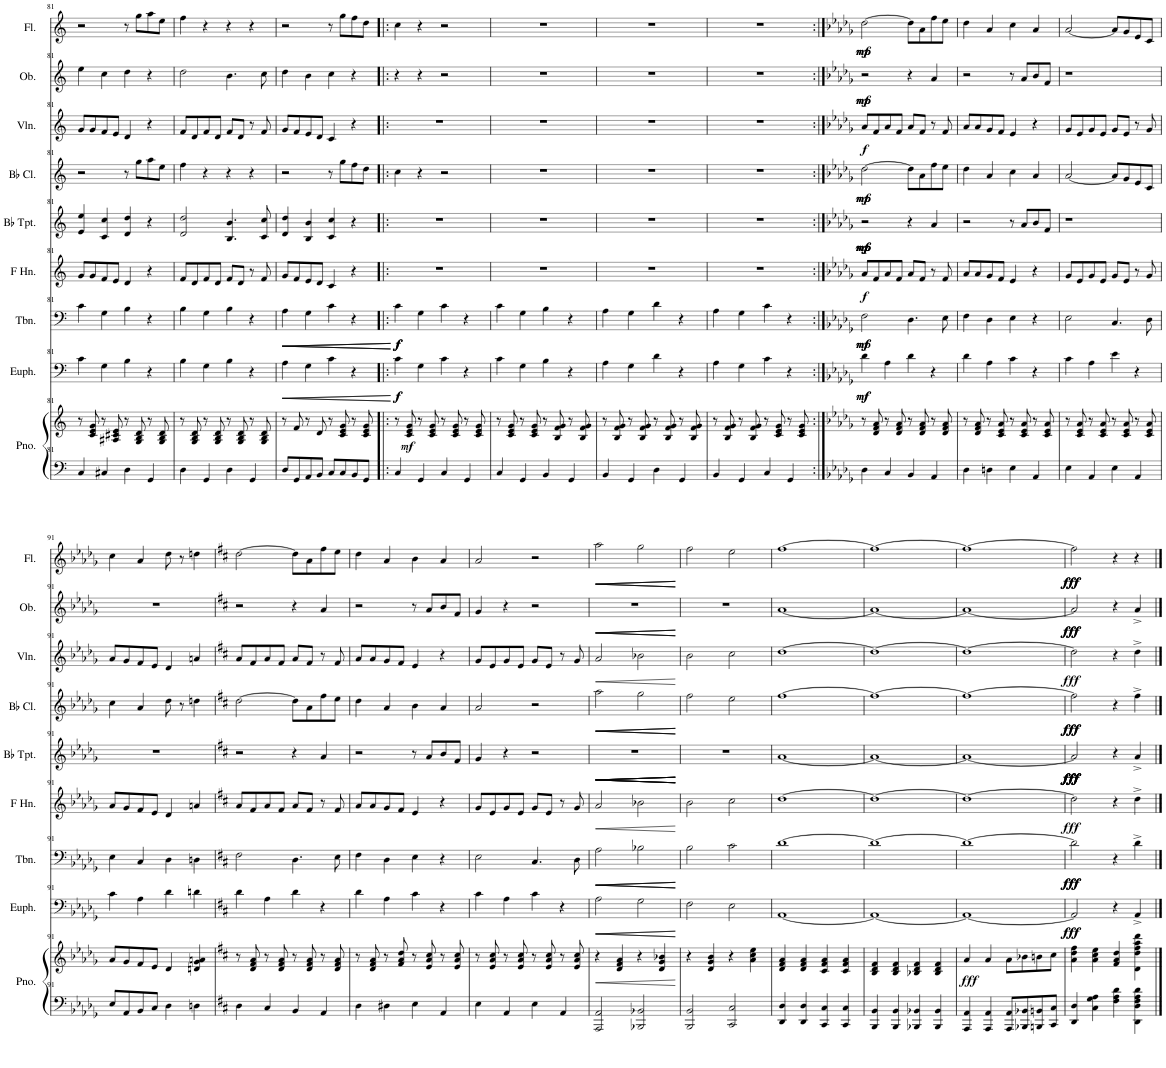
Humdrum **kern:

**kern	**kern	**dynam	**kern	**dynam	**kern	**dynam	**kern	**dynam	**kern	**dynam	**kern	**dynam	**kern	**dynam	**kern	**dynam	**kern	**dynam
*part9	*part9	*part9	*part8	*part8	*part7	*part7	*part6	*part6	*part5	*part5	*part4	*part4	*part3	*part3	*part2	*part2	*part1	*part1
*staff10	*staff9	*staff9/10	*staff8	*staff8	*staff7	*staff7	*staff6	*staff6	*staff5	*staff5	*staff4	*staff4	*staff3	*staff3	*staff2	*staff2	*staff1	*staff1
*I"Piano	*	*	*I"Euphonium	*	*I"Trombone	*	*I"Horn in F	*	*I"Bb Trumpet	*	*I"Bb Clarinet	*	*I"Violin	*	*I"Oboe	*	*I"Flute	*
*I'Pno.	*	*	*I'Euph.	*	*I'Tbn.	*	*	*	*I'Bb Tpt.	*	*I'Bb Cl.	*	*I'Vln.	*	*I'Ob.	*	*I'Fl.	*
!!LO:PB:g=z
*clefF4	*clefG2	*	*clefF4	*	*clefF4	*	*clefG2	*	*clefG2	*	*clefG2	*	*clefG2	*	*clefG2	*	*clefG2	*
*	*	*	*	*	*	*	*ITrd4c7	*	*ITrd1c2	*	*ITrd1c2	*	*	*	*	*	*	*
*k[]	*k[]	*	*k[]	*	*k[]	*	*k[]	*	*k[]	*	*k[]	*	*k[]	*	*k[]	*	*k[]	*
*M4/4	*M4/4	*	*M4/4	*	*M4/4	*	*M4/4	*	*M4/4	*	*M4/4	*	*M4/4	*	*M4/4	*	*M4/4	*
=81	=81	=81	=81	=81	=81	=81	=81	=81	=81	=81	=81	=81	=81	=81	=81	=81	=81	=81
4C/	8r	.	4c\	.	4c\	.	8g/L	.	4e/ 4ee/	.	2r	.	8g/L	.	4ee\	.	2r	.
.	8c/ 8e/ 8g/	.	.	.	.	.	8g/	.	.	.	.	.	8g/	.	.	.	.	.
4C#X/	8r	.	4G\	.	4G\	.	8f/	.	4c/ 4cc/	.	.	.	8f/	.	4cc\	.	.	.
.	8A#X/ 8c#X/ 8e/	.	.	.	.	.	8e/J	.	.	.	.	.	8e/J	.	.	.	.	.
4D\	8r	.	4B\	.	4B\	.	4d/	.	4d/ 4dd/	.	8r	.	4d/	.	4dd\	.	8r	.
.	8G/ 8B/ 8d/	.	.	.	.	.	.	.	.	.	8gg\L	.	.	.	.	.	8gg\L	.
4GG/	8r	.	4r	.	4r	.	4r	.	4r	.	8aa\	.	4r	.	4r	.	8aa\	.
.	8G/ 8B/ 8d/	.	.	.	.	.	.	.	.	.	8ee\J	.	.	.	.	.	8ee\J	.
=82	=82	=82	=82	=82	=82	=82	=82	=82	=82	=82	=82	=82	=82	=82	=82	=82	=82	=82
4D\	8r	.	4B\	.	4B\	.	8f/L	.	2d/ 2dd/	.	4ff\	.	8f/L	.	2dd\	.	4ff\	.
.	8G/ 8B/ 8d/	.	.	.	.	.	8d/	.	.	.	.	.	8d/	.	.	.	.	.
4GG/	8r	.	4G\	.	4G\	.	8f/	.	.	.	4r	.	8f/	.	.	.	4r	.
.	8G/ 8B/ 8d/	.	.	.	.	.	8d/J	.	.	.	.	.	8d/J	.	.	.	.	.
4D\	8r	.	4B\	.	4B\	.	8f/L	.	4.B/ 4.b/	.	4r	.	8f/L	.	4.b\	.	4r	.
.	8G/ 8B/ 8d/	.	.	.	.	.	8d/J	.	.	.	.	.	8d/J	.	.	.	.	.
4GG/	8r	.	4r	.	4r	.	8r	.	.	.	4r	.	8r	.	.	.	4r	.
.	8G/ 8B/ 8d/	.	.	.	.	.	8f/	.	8c/ 8cc/	.	.	.	8f/	.	8cc\	.	.	.
=83	=83	=83	=83	=83	=83	=83	=83	=83	=83	=83	=83	=83	=83	=83	=83	=83	=83	=83
!	!	!	!	!LO:HP:b	!	!LO:HP:b	!	!	!	!	!	!	!	!	!	!	!	!
8D/L	8r	.	4A\	<	4A\	<	8g/L	.	4d/ 4dd/	.	2r	.	8g/L	.	4dd\	.	2r	.
8GG/	8f/	.	.	.	.	.	8f/	.	.	.	.	.	8f/	.	.	.	.	.
!	!	!	!	!LO:HP:b	!	!LO:HP:b	!	!	!	!	!	!	!	!	!	!	!	!
8AA/	8r	.	4G\	<	4G\	<	8e/	.	4B/ 4b/	.	.	.	8e/	.	4b\	.	.	.
8BB/J	8d/	.	.	.	.	.	8d/J	.	.	.	.	.	8d/J	.	.	.	.	.
!	!	!	!	!	!	!LO:HP:b	!	!	!	!	!	!	!	!	!	!	!	!
8C/L	8r	.	4c\	.	4c\	<	4c/	.	4c/ 4cc/	.	8r	.	4c/	.	4cc\	.	8r	.
8C/	8c/ 8e/ 8g/	.	.	.	.	.	.	.	.	.	8gg\L	.	.	.	.	.	8gg\L	.
8BB/	8r	.	4r	.	4r	.	4r	.	4r	.	8ff\	.	4r	.	4r	.	8ff\	.
8GG/J	8c/ 8e/ 8g/	.	.	.	.	.	.	.	.	.	8dd\J	.	.	.	.	.	8dd\J	.
.	.	.	.	[ [	.	[ [ [	.	.	.	.	.	.	.	.	.	.	.	.
=84!|:	=84!|:	=84!|:	=84!|:	=84!|:	=84!|:	=84!|:	=84!|:	=84!|:	=84!|:	=84!|:	=84!|:	=84!|:	=84!|:	=84!|:	=84!|:	=84!|:	=84!|:	=84!|:
!	!	!	!	!LO:DY:b	!	!	!	!	!	!	!	!	!	!	!	!	!	!
!	!	!	!	!LO:DY:n=1:b	!	!LO:DY:b	!	!	!	!	!	!	!	!	!	!	!	!
!	!	!	!	!	!	!LO:DY:n=1:b	!	!	!	!	!	!	!	!	!	!	!	!
!	!	!	!	!	!	!LO:DY:n=2:b	!	!	!	!	!	!	!	!	!	!	!	!
4C/	8r	.	4c\	f f	4c\	f f f	1r	.	1r	.	4cc\	.	1r	.	4r	.	4cc\	.
!	!	!LO:DY:b	!	!	!	!	!	!	!	!	!	!	!	!	!	!	!	!
.	8c/ 8e/ 8g/	mf	.	.	.	.	.	.	.	.	.	.	.	.	.	.	.	.
4GG/	8r	.	4G\	.	4G\	.	.	.	.	.	4r	.	.	.	4r	.	4r	.
.	8c/ 8e/ 8g/	.	.	.	.	.	.	.	.	.	.	.	.	.	.	.	.	.
4C/	8r	.	4c\	.	4c\	.	.	.	.	.	2r	.	.	.	2r	.	2r	.
.	8c/ 8e/ 8g/	.	.	.	.	.	.	.	.	.	.	.	.	.	.	.	.	.
4GG/	8r	.	4r	.	4r	.	.	.	.	.	.	.	.	.	.	.	.	.
.	8c/ 8e/ 8g/	.	.	.	.	.	.	.	.	.	.	.	.	.	.	.	.	.
=85	=85	=85	=85	=85	=85	=85	=85	=85	=85	=85	=85	=85	=85	=85	=85	=85	=85	=85
4C/	8r	.	4c\	.	4c\	.	1r	.	1r	.	1r	.	1r	.	1r	.	1r	.
.	8c/ 8e/ 8g/	.	.	.	.	.	.	.	.	.	.	.	.	.	.	.	.	.
4GG/	8r	.	4G\	.	4G\	.	.	.	.	.	.	.	.	.	.	.	.	.
.	8c/ 8e/ 8g/	.	.	.	.	.	.	.	.	.	.	.	.	.	.	.	.	.
4BB/	8r	.	4B\	.	4B\	.	.	.	.	.	.	.	.	.	.	.	.	.
.	8B/ 8f/ 8g/	.	.	.	.	.	.	.	.	.	.	.	.	.	.	.	.	.
4GG/	8r	.	4r	.	4r	.	.	.	.	.	.	.	.	.	.	.	.	.
.	8B/ 8f/ 8g/	.	.	.	.	.	.	.	.	.	.	.	.	.	.	.	.	.
=86	=86	=86	=86	=86	=86	=86	=86	=86	=86	=86	=86	=86	=86	=86	=86	=86	=86	=86
4BB/	8r	.	4A\	.	4A\	.	1r	.	1r	.	1r	.	1r	.	1r	.	1r	.
.	8B/ 8f/ 8g/	.	.	.	.	.	.	.	.	.	.	.	.	.	.	.	.	.
4GG/	8r	.	4G\	.	4G\	.	.	.	.	.	.	.	.	.	.	.	.	.
.	8B/ 8f/ 8g/	.	.	.	.	.	.	.	.	.	.	.	.	.	.	.	.	.
4D\	8r	.	4d\	.	4d\	.	.	.	.	.	.	.	.	.	.	.	.	.
.	8B/ 8f/ 8g/	.	.	.	.	.	.	.	.	.	.	.	.	.	.	.	.	.
4GG/	8r	.	4r	.	4r	.	.	.	.	.	.	.	.	.	.	.	.	.
.	8B/ 8f/ 8g/	.	.	.	.	.	.	.	.	.	.	.	.	.	.	.	.	.
=87	=87	=87	=87	=87	=87	=87	=87	=87	=87	=87	=87	=87	=87	=87	=87	=87	=87	=87
4BB/	8r	.	4A\	.	4A\	.	1r	.	1r	.	1r	.	1r	.	1r	.	1r	.
.	8B/ 8f/ 8g/	.	.	.	.	.	.	.	.	.	.	.	.	.	.	.	.	.
4GG/	8r	.	4G\	.	4G\	.	.	.	.	.	.	.	.	.	.	.	.	.
.	8B/ 8f/ 8g/	.	.	.	.	.	.	.	.	.	.	.	.	.	.	.	.	.
4C/	8r	.	4c\	.	4c\	.	.	.	.	.	.	.	.	.	.	.	.	.
.	8c/ 8e/ 8g/	.	.	.	.	.	.	.	.	.	.	.	.	.	.	.	.	.
4GG/	8r	.	4r	.	4r	.	.	.	.	.	.	.	.	.	.	.	.	.
.	8c/ 8e/ 8g/	.	.	.	.	.	.	.	.	.	.	.	.	.	.	.	.	.
=88:|!	=88:|!	=88:|!	=88:|!	=88:|!	=88:|!	=88:|!	=88:|!	=88:|!	=88:|!	=88:|!	=88:|!	=88:|!	=88:|!	=88:|!	=88:|!	=88:|!	=88:|!	=88:|!
*k[b-e-a-d-g-]	*k[b-e-a-d-g-]	*	*k[b-e-a-d-g-]	*	*k[b-e-a-d-g-]	*	*k[b-e-a-d-g-]	*	*k[b-e-a-d-g-]	*	*k[b-e-a-d-g-]	*	*k[b-e-a-d-g-]	*	*k[b-e-a-d-g-]	*	*k[b-e-a-d-g-]	*
!	!	!	!	!LO:DY:b	!	!	!	!	!	!	!	!	!	!	!	!	!	!
!	!	!	!	!LO:DY:n=1:b	!	!LO:DY:b	!	!	!	!	!	!	!	!	!	!	!	!
!	!	!	!	!	!	!LO:DY:n=1:b	!	!	!	!	!	!	!	!	!	!	!	!
!	!	!	!	!	!	!LO:DY:n=2:b	!	!LO:DY:b	!	!LO:DY:b	!	!	!	!	!	!	!	!
!	!	!	!	!	!	!	!	!	!	!LO:DY:n=1:b	!	!	!	!	!	!	!	!
!	!	!	!	!	!	!	!	!	!	!LO:DY:n=2:b	!	!	!	!	!	!	!	!
!	!	!	!	!	!	!	!	!	!	!LO:DY:n=3:b	!	!	!	!	!	!	!	!
!	!	!	!	!	!	!	!	!	!	!LO:DY:n=4:b	!	!	!	!	!	!	!	!
!	!	!	!	!	!	!	!	!	!	!LO:DY:n=5:b	!	!LO:DY:b	!	!	!	!	!	!
!	!	!	!	!	!	!	!	!	!	!	!	!LO:DY:n=1:b	!	!	!	!	!	!
!	!	!	!	!	!	!	!	!	!	!	!	!LO:DY:n=2:b	!	!LO:DY:b	!	!LO:DY:b	!	!
!	!	!	!	!	!	!	!	!	!	!	!	!	!	!	!	!LO:DY:n=1:b	!	!
!	!	!	!	!	!	!	!	!	!	!	!	!	!	!	!	!LO:DY:n=2:b	!	!LO:DY:b
!	!	!	!	!	!	!	!	!	!	!	!	!	!	!	!	!	!	!LO:DY:n=1:b
!	!	!	!	!	!	!	!	!	!	!	!	!	!	!	!	!	!	!LO:DY:n=2:b
4D-\	8r	.	4d-\	mf mf	2F\	mf mp mf	8a-/L	f	2r	mf mp mp mf mp mp	[2dd-\	mp mf mp	8a-/L	f	2r	mf mp mp	[2dd-\	mp mf mp
.	8d-/ 8f/ 8a-/	.	.	.	.	.	8f/	.	.	.	.	.	8f/	.	.	.	.	.
4C/	8r	.	4A-\	.	.	.	8a-/	.	.	.	.	.	8a-/	.	.	.	.	.
.	8d-/ 8f/ 8a-/	.	.	.	.	.	8f/J	.	.	.	.	.	8f/J	.	.	.	.	.
4BB-/	8r	.	4d-\	.	4.D-\	.	8a-/L	.	4r	.	8dd-\L]	.	8a-/L	.	4r	.	8dd-\L]	.
.	8d-/ 8f/ 8a-/	.	.	.	.	.	8f/J	.	.	.	8a-\	.	8f/J	.	.	.	8a-\	.
4AA-/	8r	.	4r	.	.	.	8r	.	4a-/	.	8ff\	.	8r	.	4a-/	.	8ff\	.
.	8d-/ 8f/ 8a-/	.	.	.	8E-\	.	8f/	.	.	.	8ee-\J	.	8f/	.	.	.	8ee-\J	.
=89	=89	=89	=89	=89	=89	=89	=89	=89	=89	=89	=89	=89	=89	=89	=89	=89	=89	=89
4D-\	8r	.	4d-\	.	4F\	.	8a-/L	.	2r	.	4dd-\	.	8a-/L	.	2r	.	4dd-\	.
.	8d-/ 8f/ 8a-/	.	.	.	.	.	8a-/	.	.	.	.	.	8a-/	.	.	.	.	.
4Dn\	8r	.	4A-\	.	4D-\	.	8g-/	.	.	.	4a-/	.	8g-/	.	.	.	4a-/	.
.	8c/ 8e-/ 8a-/	.	.	.	.	.	8f/J	.	.	.	.	.	8f/J	.	.	.	.	.
4E-\	8r	.	4c\	.	4E-\	.	4e-/	.	8r	.	4cc\	.	4e-/	.	8r	.	4cc\	.
.	8c/ 8e-/ 8a-/	.	.	.	.	.	.	.	8a-/L	.	.	.	.	.	8a-/L	.	.	.
4AA-/	8r	.	4r	.	4r	.	4r	.	8b-/	.	4a-/	.	4r	.	8b-/	.	4a-/	.
.	8c/ 8e-/ 8a-/	.	.	.	.	.	.	.	8f/J	.	.	.	.	.	8f/J	.	.	.
=90	=90	=90	=90	=90	=90	=90	=90	=90	=90	=90	=90	=90	=90	=90	=90	=90	=90	=90
4E-\	8r	.	4c\	.	2E-\	.	8g-/L	.	1r	.	[2a-/	.	8g-/L	.	1r	.	[2a-/	.
.	8c/ 8e-/ 8a-/	.	.	.	.	.	8e-/	.	.	.	.	.	8e-/	.	.	.	.	.
4AA-/	8r	.	4A-\	.	.	.	8g-/	.	.	.	.	.	8g-/	.	.	.	.	.
.	8c/ 8e-/ 8a-/	.	.	.	.	.	8e-/J	.	.	.	.	.	8e-/J	.	.	.	.	.
4E-\	8r	.	4e-\	.	4.C/	.	8g-/L	.	.	.	8a-/L]	.	8g-/L	.	.	.	8a-/L]	.
.	8c/ 8e-/ 8a-/	.	.	.	.	.	8e-/J	.	.	.	8g-/	.	8e-/J	.	.	.	8g-/	.
4AA-/	8r	.	4r	.	.	.	8r	.	.	.	8e-/	.	8r	.	.	.	8e-/	.
.	8c/ 8e-/ 8a-/	.	.	.	8D-\	.	8g-/	.	.	.	8c/J	.	8g-/	.	.	.	8c/J	.
!!LO:LB:g=z
=91	=91	=91	=91	=91	=91	=91	=91	=91	=91	=91	=91	=91	=91	=91	=91	=91	=91	=91
8E-/L	8a-/L	.	4c\	.	4E-\	.	8a-/L	.	1r	.	4cc\	.	8a-/L	.	1r	.	4cc\	.
8AA-/	8g-/	.	.	.	.	.	8g-/	.	.	.	.	.	8g-/	.	.	.	.	.
8BB-/	8f/	.	4A-\	.	4C/	.	8f/	.	.	.	4a-/	.	8f/	.	.	.	4a-/	.
8C/J	8e-/J	.	.	.	.	.	8e-/J	.	.	.	.	.	8e-/J	.	.	.	.	.
4D-\	4d-/	.	4d-\	.	4D-\	.	4d-/	.	.	.	8dd-\	.	4d-/	.	.	.	8dd-\	.
.	.	.	.	.	.	.	.	.	.	.	8r	.	.	.	.	.	8r	.
4Dn\	4dn/ 4g-/ 4an/	.	4dn\	.	4Dn\	.	4an/	.	.	.	4ddn\	.	4an/	.	.	.	4ddn\	.
=92	=92	=92	=92	=92	=92	=92	=92	=92	=92	=92	=92	=92	=92	=92	=92	=92	=92	=92
*k[f#c#]	*k[f#c#]	*	*k[f#c#]	*	*k[f#c#]	*	*k[f#c#]	*	*k[f#c#]	*	*k[f#c#]	*	*k[f#c#]	*	*k[f#c#]	*	*k[f#c#]	*
4D\	8r	.	4d\	.	2F#\	.	8a/L	.	2r	.	[2dd\	.	8a/L	.	2r	.	[2dd\	.
.	8d/ 8f#/ 8a/	.	.	.	.	.	8f#/	.	.	.	.	.	8f#/	.	.	.	.	.
4C#/	8r	.	4A\	.	.	.	8a/	.	.	.	.	.	8a/	.	.	.	.	.
.	8d/ 8f#/ 8a/	.	.	.	.	.	8f#/J	.	.	.	.	.	8f#/J	.	.	.	.	.
4BB/	8r	.	4d\	.	4.D\	.	8a/L	.	4r	.	8dd\L]	.	8a/L	.	4r	.	8dd\L]	.
.	8d/ 8f#/ 8a/	.	.	.	.	.	8f#/J	.	.	.	8a\	.	8f#/J	.	.	.	8a\	.
4AA/	8r	.	4r	.	.	.	8r	.	4a/	.	8ff#\	.	8r	.	4a/	.	8ff#\	.
.	8d/ 8f#/ 8a/	.	.	.	8E\	.	8f#/	.	.	.	8ee\J	.	8f#/	.	.	.	8ee\J	.
=93	=93	=93	=93	=93	=93	=93	=93	=93	=93	=93	=93	=93	=93	=93	=93	=93	=93	=93
4D\	8r	.	4d\	.	4F#\	.	8a/L	.	2r	.	4dd\	.	8a/L	.	2r	.	4dd\	.
.	8d/ 8f#/ 8a/	.	.	.	.	.	8a/	.	.	.	.	.	8a/	.	.	.	.	.
4D#X\	8r	.	4A\	.	4D\	.	8g/	.	.	.	4a/	.	8g/	.	.	.	4a/	.
.	8f#/ 8a/ 8dd/	.	.	.	.	.	8f#/J	.	.	.	.	.	8f#/J	.	.	.	.	.
4E\	8r	.	4c#\	.	4E\	.	4e/	.	8r	.	4b\	.	4e/	.	8r	.	4b\	.
.	8e/ 8a/ 8cc#/	.	.	.	.	.	.	.	8a/L	.	.	.	.	.	8a/L	.	.	.
4AA/	8r	.	4r	.	4r	.	4r	.	8b/	.	4a/	.	4r	.	8b/	.	4a/	.
.	8e/ 8a/ 8cc#/	.	.	.	.	.	.	.	8f#/J	.	.	.	.	.	8f#/J	.	.	.
=94	=94	=94	=94	=94	=94	=94	=94	=94	=94	=94	=94	=94	=94	=94	=94	=94	=94	=94
4E\	8r	.	4c#\	.	2E\	.	8g/L	.	4g/	.	2a/	.	8g/L	.	4g/	.	2a/	.
.	8e/ 8a/ 8cc#/	.	.	.	.	.	8e/	.	.	.	.	.	8e/	.	.	.	.	.
4AA/	8r	.	4A\	.	.	.	8g/	.	4r	.	.	.	8g/	.	4r	.	.	.
.	8e/ 8a/ 8cc#/	.	.	.	.	.	8e/J	.	.	.	.	.	8e/J	.	.	.	.	.
4E\	8r	.	4c#\	.	4.C#/	.	8g/L	.	2r	.	2r	.	8g/L	.	2r	.	2r	.
.	8e/ 8a/ 8cc#/	.	.	.	.	.	8e/J	.	.	.	.	.	8e/J	.	.	.	.	.
4AA/	8r	.	4r	.	.	.	8r	.	.	.	.	.	8r	.	.	.	.	.
.	8e/ 8a/ 8cc#/	.	.	.	8D\	.	8g/	.	.	.	.	.	8g/	.	.	.	.	.
=95	=95	=95	=95	=95	=95	=95	=95	=95	=95	=95	=95	=95	=95	=95	=95	=95	=95	=95
!	!	!LO:HP:b	!	!LO:HP:b	!	!LO:HP:b	!	!LO:HP:b	!	!LO:HP:b	!	!	!	!	!	!	!	!
!	!	!	!	!	!	!	!	!	!	!LO:HP:n=1:b	!	!	!	!	!	!	!	!
!	!	!	!	!	!	!	!	!	!	!LO:HP:n=1:b	!	!	!	!	!	!	!	!
!	!	!	!	!	!	!	!	!	!	!LO:HP:n=1:b	!	!	!	!	!	!	!	!
!	!	!	!	!	!	!	!	!	!	!LO:HP:n=1:b	!	!	!	!	!	!	!	!
!	!	!	!	!	!	!	!	!	!	!LO:HP:n=1:b	!	!LO:HP:b	!	!LO:HP:b	!	!LO:HP:b	!	!
!	!	!	!	!	!	!	!	!	!	!	!	!	!	!	!	!LO:HP:n=1:b	!	!
!	!	!	!	!	!	!	!	!	!	!	!	!	!	!	!	!LO:HP:n=1:b	!	!LO:HP:b
2AAA/ 2AA/	4r	<	2A\	<	2A\	<	2a/	<	1r	< < < < < <	2aa\	<	2a/	<	1r	< < <	2aa\	<
.	4d/ 4f#/ 4a/	.	.	.	.	.	.	.	.	.	.	.	.	.	.	.	.	.
!	!	!	!	!LO:HP:b	!	!LO:HP:b	!	!	!	!	!	!	!	!	!	!	!	!
!	!	!	!	!	!	!LO:HP:n=1:b	!	!	!	!	!	!LO:HP:b	!	!	!	!	!	!
!	!	!	!	!	!	!	!	!	!	!	!	!LO:HP:n=1:b	!	!	!	!	!	!LO:HP:b
!	!	!	!	!	!	!	!	!	!	!	!	!	!	!	!	!	!	!LO:HP:n=1:b
2BBB-X/ 2BB-X/	4r	.	2G\	<	2B-X\	< <	2b-X\	.	.	.	2gg\	< <	2b-X\	.	.	.	2gg\	< <
.	4d/ 4g/ 4b-X/	.	.	.	.	.	.	.	.	.	.	.	.	.	.	.	.	.
.	.	[	.	[ [	.	[ [	.	[	.	[	.	[ [	.	[	.	[	.	[ [
=96	=96	=96	=96	=96	=96	=96	=96	=96	=96	=96	=96	=96	=96	=96	=96	=96	=96	=96
2BBB/ 2BB/	4r	.	2F#\	.	2B\	.	2b\	.	1r	.	2ff#\	.	2b\	.	1r	.	2ff#\	.
.	4d/ 4g/ 4b/	.	.	.	.	.	.	.	.	.	.	.	.	.	.	.	.	.
2CC#/ 2C#/	4r	.	2E\	.	2c#\	[	2cc#\	.	.	.	2ee\	[	2cc#\	.	.	.	2ee\	[
.	4a\ 4cc#\ 4ee\	.	.	.	.	.	.	.	.	.	.	.	.	.	.	.	.	.
.	.	.	.	.	.	.	.	.	.	[	.	.	.	.	.	[	.	.
=97	=97	=97	=97	=97	=97	=97	=97	=97	=97	=97	=97	=97	=97	=97	=97	=97	=97	=97
4DD/ 4D/	4d/ 4f#/ 4a/	.	[1AA	.	[1d	.	[1dd	.	[1a	.	[1ff#	.	[1dd	.	[1a	.	[1ff#	.
4DD/ 4D/	4d/ 4f#/ 4a/	.	.	.	.	.	.	.	.	.	.	.	.	.	.	.	.	.
4CC#/ 4C#/	4c#/ 4f#/ 4a/	.	.	.	.	.	.	.	.	.	.	.	.	.	.	.	.	.
4CC#/ 4C#/	4c#/ 4f#/ 4a/	.	.	.	.	.	.	.	.	.	.	.	.	.	.	.	.	.
.	.	.	.	.	.	.	.	.	.	[	.	.	.	.	.	[	.	.
=98	=98	=98	=98	=98	=98	=98	=98	=98	=98	=98	=98	=98	=98	=98	=98	=98	=98	=98
4BBB/ 4BB/	4B/ 4d/ 4f#/	.	1AA_	.	1d_	.	1dd_	.	1a_	.	1ff#_	.	1dd_	.	1a_	.	1ff#_	.
4BBB/ 4BB/	4B/ 4d/ 4f#/	.	.	.	.	.	.	.	.	.	.	.	.	.	.	.	.	.
4BBB-X/ 4BB-X/	4B-X/ 4d/ 4f#/	.	.	.	.	.	.	.	.	.	.	.	.	.	.	.	.	.
4BBB-/ 4BB-/	4B-/ 4d/ 4f#/	.	.	.	.	.	.	.	.	.	.	.	.	.	.	.	.	.
.	.	.	.	.	.	.	.	.	.	[	.	.	.	.	.	.	.	.
=99	=99	=99	=99	=99	=99	=99	=99	=99	=99	=99	=99	=99	=99	=99	=99	=99	=99	=99
!	!	!LO:DY:b	!	!	!	!	!	!	!	!	!	!	!	!	!	!	!	!
4AAA/ 4AA/	4a/	fff	1AA_	.	1d_	.	1dd_	.	1a_	.	1ff#_	.	1dd_	.	1a_	.	1ff#_	.
4AAA/ 4AA/	4a/	.	.	.	.	.	.	.	.	.	.	.	.	.	.	.	.	.
8AAA/ 8AA/L	8a\L	.	.	.	.	.	.	.	.	.	.	.	.	.	.	.	.	.
8BBB-X/ 8BB-X/	8b-X\	.	.	.	.	.	.	.	.	.	.	.	.	.	.	.	.	.
8BBBn/ 8BBn/	8bn\	.	.	.	.	.	.	.	.	.	.	.	.	.	.	.	.	.
8CC#/ 8C#/J	8cc#\J	.	.	.	.	.	.	.	.	.	.	.	.	.	.	.	.	.
.	.	.	.	.	.	.	.	.	.	[	.	.	.	.	.	.	.	.
=100	=100	=100	=100	=100	=100	=100	=100	=100	=100	=100	=100	=100	=100	=100	=100	=100	=100	=100
!	!	!	!	!LO:DY:b	!	!	!	!	!	!	!	!	!	!	!	!	!	!
!	!	!	!	!LO:DY:n=1:b	!	!LO:DY:b	!	!	!	!	!	!	!	!	!	!	!	!
!	!	!	!	!	!	!LO:DY:n=1:b	!	!	!	!	!	!	!	!	!	!	!	!
!	!	!	!	!	!	!LO:DY:n=2:b	!	!LO:DY:b	!	!LO:DY:b	!	!	!	!	!	!	!	!
!	!	!	!	!	!	!	!	!	!	!LO:DY:n=1:b	!	!	!	!	!	!	!	!
!	!	!	!	!	!	!	!	!	!	!LO:DY:n=2:b	!	!	!	!	!	!	!	!
!	!	!	!	!	!	!	!	!	!	!LO:DY:n=3:b	!	!	!	!	!	!	!	!
!	!	!	!	!	!	!	!	!	!	!LO:DY:n=4:b	!	!	!	!	!	!	!	!
!	!	!	!	!	!	!	!	!	!	!LO:DY:n=5:b	!	!LO:DY:b	!	!	!	!	!	!
!	!	!	!	!	!	!	!	!	!	!	!	!LO:DY:n=1:b	!	!	!	!	!	!
!	!	!	!	!	!	!	!	!	!	!	!	!LO:DY:n=2:b	!	!LO:DY:b	!	!LO:DY:b	!	!
!	!	!	!	!	!	!	!	!	!	!	!	!	!	!	!	!LO:DY:n=1:b	!	!
!	!	!	!	!	!	!	!	!	!	!	!	!	!	!	!	!LO:DY:n=2:b	!	!LO:DY:b
!	!	!	!	!	!	!	!	!	!	!	!	!	!	!	!	!	!	!LO:DY:n=1:b
!	!	!	!	!	!	!	!	!	!	!	!	!	!	!	!	!	!	!LO:DY:n=2:b
4DD/ 4D/	4a\ 4dd\ 4ff#\	.	2AA/]	fff fff	2d\]	fff fff fff	2dd\]	fff	2a/]	fff fff fff fff fff fff	2ff#\]	fff fff fff	2dd\]	fff	2a/]	fff fff fff	2ff#\]	fff fff fff
4C#\ 4G\ 4A\	4a\ 4cc#\ 4ee\	.	.	.	.	.	.	.	.	.	.	.	.	.	.	.	.	.
4F#\ 4A\ 4d\	4f#/ 4a/ 4dd/	.	4r	.	4r	.	4r	.	4r	[	4r	.	4r	.	4r	.	4r	.
4DD\ 4D\ 4F#\ 4A\ 4d\	4d\ 4dd\ 4ff#\ 4aa\ 4ddd\	.	4AA^/	.	4d^\	.	4dd^\	.	4a^/	.	4ff#^\	.	4dd^\	.	4a^/	.	4r	.
==	==	==	==	==	==	==	==	==	==	==	==	==	==	==	==	==	==	==
*-	*-	*-	*-	*-	*-	*-	*-	*-	*-	*-	*-	*-	*-	*-	*-	*-	*-	*-
